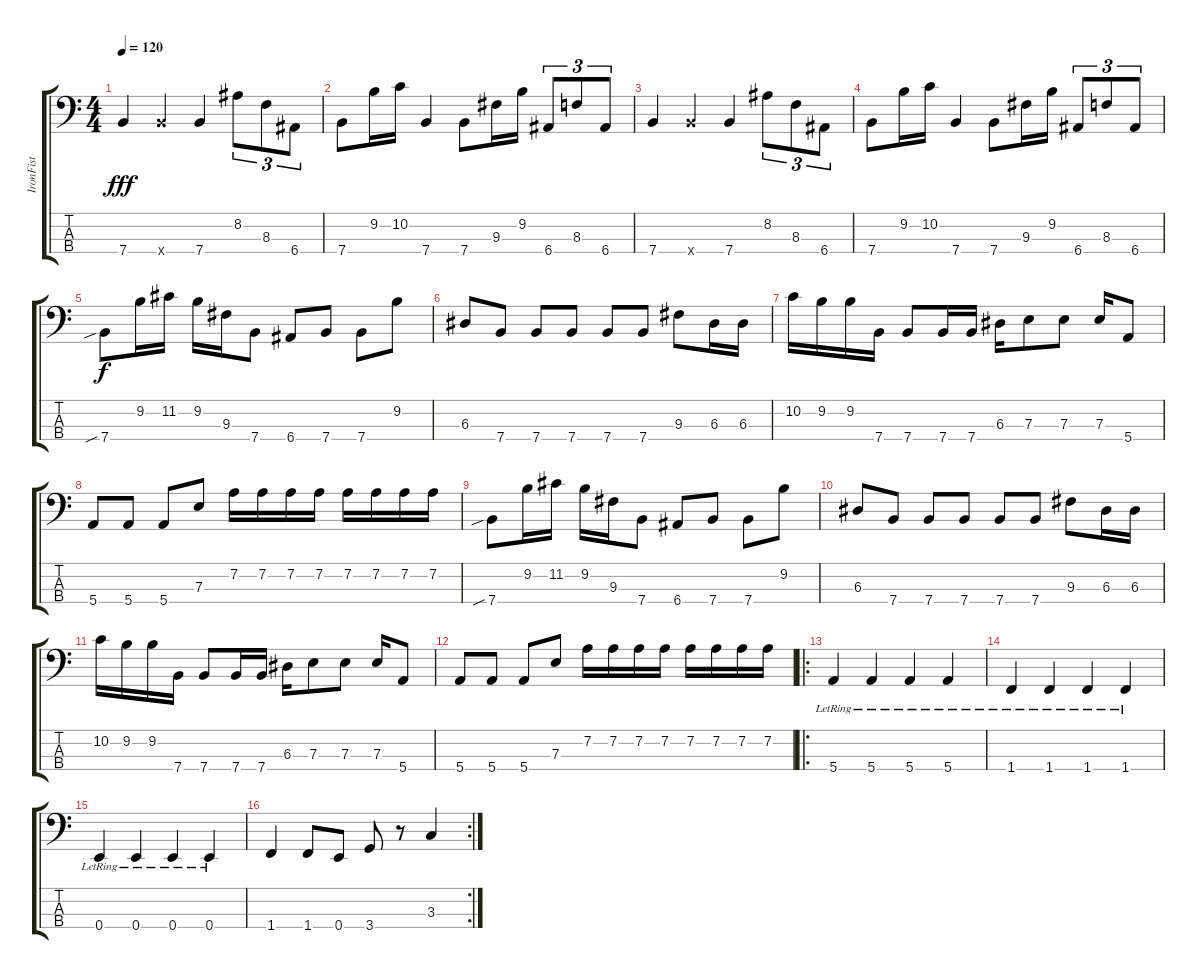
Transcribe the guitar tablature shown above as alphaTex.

\track ("IronFist" "IronFist") {instrument electricbassfinger}
\staff {score tabs}
\tuning (G2 D2 A1 E1) {hide}
\ts (4 4)
\tempo 120
\clef f4
\ks c
7.4.4{dy fff} 7.4{x}.4 7.4.4 8.2.8{tu (3 2)} 8.3.8{tu (3 2)} 6.4.8{tu (3 2)} |
7.4.8 9.2.16 10.2.16 7.4.4 7.4.8 9.3.16 9.2.16 6.4.8{tu (3 2)} 8.3.8{tu (3 2)} 6.4.8{tu (3 2)} |
7.4.4 7.4{x}.4 7.4.4 8.2.8{tu (3 2)} 8.3.8{tu (3 2)} 6.4.8{tu (3 2)} |
7.4.8 9.2.16 10.2.16 7.4.4 7.4.8 9.3.16 9.2.16 6.4.8{tu (3 2)} 8.3.8{tu (3 2)} 6.4.8{tu (3 2)} |
7.4{sib}.8{dy f volume 15 balance 8 instrument electricbassfinger} 9.2.16 11.2.16 9.2.16 9.3.16 7.4.8 6.4.8 7.4.8 7.4.8 9.2.8 |
6.3.8 7.4.8 7.4.8 7.4.8 7.4.8 7.4.8 9.3.8 6.3.16 6.3.16 |
10.2.16 9.2.16 9.2.16 7.4.16 7.4.8 7.4.16 7.4.16 6.3.16 7.3.8 7.3.8 7.3.16 5.4.8 |
5.4.8 5.4.8 5.4.8 7.3.8 7.2.16 7.2.16 7.2.16 7.2.16 7.2.16 7.2.16 7.2.16 7.2.16 |
7.4{sib}.8{volume 15 balance 8 instrument electricbassfinger} 9.2.16 11.2.16 9.2.16 9.3.16 7.4.8 6.4.8 7.4.8 7.4.8 9.2.8 |
6.3.8 7.4.8 7.4.8 7.4.8 7.4.8 7.4.8 9.3.8 6.3.16 6.3.16 |
10.2.16 9.2.16 9.2.16 7.4.16 7.4.8 7.4.16 7.4.16 6.3.16 7.3.8 7.3.8 7.3.16 5.4.8 |
5.4.8 5.4.8 5.4.8 7.3.8 7.2.16 7.2.16 7.2.16 7.2.16 7.2.16 7.2.16 7.2.16 7.2.16 |
\ro
5.4{lr}.4 5.4{lr}.4 5.4{lr}.4 5.4{lr}.4 |
1.4{lr}.4 1.4{lr}.4 1.4{lr}.4 1.4{lr}.4 |
0.4{lr}.4 0.4{lr}.4 0.4{lr}.4 0.4{lr}.4 |
\rc 2
1.4.4 1.4.8 0.4.8 3.4.8 r.8 3.3.4
